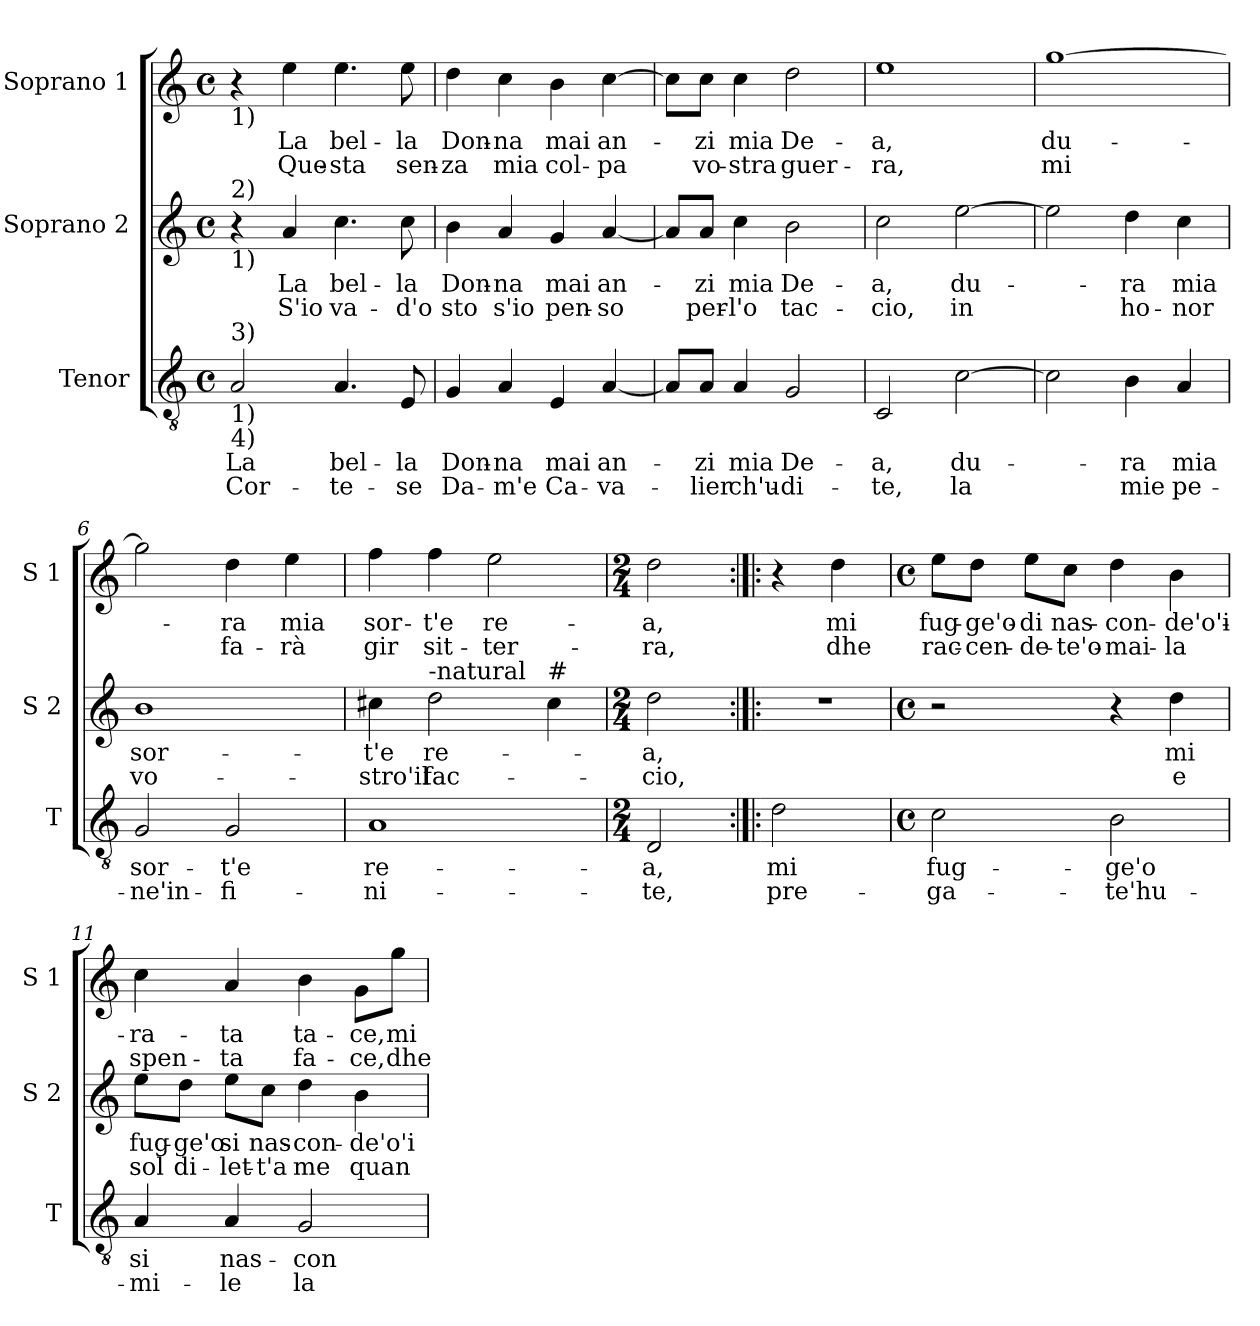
**kern	**text	**text	**kern	**text	**text	**kern	**text	**text
*part3	*part3	*part3	*part2	*part2	*part2	*part1	*part1	*part1
*staff3	*staff3	*staff3	*staff2	*staff2	*staff2	*staff1	*staff1	*staff1
*I"Tenor	*	*	*I"Soprano 2	*	*	*I"Soprano 1	*	*
*I'T	*	*	*I'S 2	*	*	*I'S 1	*	*
*clefGv2	*	*	*clefG2	*	*	*clefG2	*	*
*k[]	*	*	*k[]	*	*	*k[]	*	*
*C:	*	*	*C:	*	*	*C:	*	*
*M4/4	*	*	*M4/4	*	*	*M4/4	*	*
*met(c)	*	*	*met(c)	*	*	*met(c)	*	*
=1	=1	=1	=1	=1	=1	=1	=1	=1
!	!	!	!	!	!	!LO:TX:b:t=1)	!	!
!	!	!	!LO:TX:a:t=2)	!	!	!	!	!
!	!	!	!LO:TX:b:t=1)	!	!	!	!	!
!LO:TX:a:t=3)	!	!	!	!	!	!	!	!
!LO:TX:b:t=1)	!	!	!	!	!	!	!	!
!LO:TX:b:t=4)	!	!	!	!	!	!	!	!
!	!LO:LY:b	!LO:LY:b	!	!	!	!	!	!
2A/	La	Cor-	4r	.	.	4r	.	.
!	!	!	!	!LO:LY:b	!LO:LY:b	!	!LO:LY:b	!LO:LY:b
.	.	.	4a/	La	S'io	4ee\	La	Que-
!	!LO:LY:b	!LO:LY:b	!	!LO:LY:b	!LO:LY:b	!	!LO:LY:b	!LO:LY:b
4.A/	bel-	-te-	4.cc\	bel-	va-	4.ee\	bel-	-sta
!	!LO:LY:b	!LO:LY:b	!	!LO:LY:b	!LO:LY:b	!	!LO:LY:b	!LO:LY:b
8E/	-la	-se	8cc\	-la	-d'o	8ee\	-la	sen-
=2	=2	=2	=2	=2	=2	=2	=2	=2
!	!LO:LY:b	!LO:LY:b	!	!LO:LY:b	!LO:LY:b	!	!LO:LY:b	!LO:LY:b
4G/	Don-	Da-	4b\	Don-	sto	4dd\	Don-	-za
!	!LO:LY:b	!LO:LY:b	!	!LO:LY:b	!LO:LY:b	!	!LO:LY:b	!LO:LY:b
4A/	-na	-m'e	4a/	-na	s'io	4cc\	-na	mia
!	!LO:LY:b	!LO:LY:b	!	!LO:LY:b	!LO:LY:b	!	!LO:LY:b	!LO:LY:b
4E/	mai	Ca-	4g/	mai	pen-	4b\	mai	col-
!	!LO:LY:b	!LO:LY:b	!	!LO:LY:b	!LO:LY:b	!	!LO:LY:b	!LO:LY:b
[4A/	an-	-va-	[4a/	an-	-so	[4cc\	an-	-pa
=3	=3	=3	=3	=3	=3	=3	=3	=3
8A/L]	.	.	8a/L]	.	.	8cc\L]	.	.
!	!LO:LY:b	!LO:LY:b	!	!LO:LY:b	!LO:LY:b	!	!LO:LY:b	!LO:LY:b
8A/J	-zi	-lier	8a/J	-zi	per-	8cc\J	-zi	vo-
!	!LO:LY:b	!LO:LY:b	!	!LO:LY:b	!LO:LY:b	!	!LO:LY:b	!LO:LY:b
4A/	mia	ch'u-	4cc\	mia	-l'o	4cc\	mia	-stra
!	!LO:LY:b	!LO:LY:b	!	!LO:LY:b	!LO:LY:b	!	!LO:LY:b	!LO:LY:b
2G/	De-	-di-	2b\	De-	tac-	2dd\	De-	guer-
=4	=4	=4	=4	=4	=4	=4	=4	=4
!	!LO:LY:b	!LO:LY:b	!	!LO:LY:b	!LO:LY:b	!	!LO:LY:b	!LO:LY:b
2C/	-a,	-te,	2cc\	-a,	-cio,	1ee	-a,	-ra,
!	!LO:LY:b	!LO:LY:b	!	!LO:LY:b	!LO:LY:b	!	!	!
[2c\	du-	la	[2ee\	du-	in	.	.	.
=5	=5	=5	=5	=5	=5	=5	=5	=5
!	!	!	!	!	!	!	!LO:LY:b	!LO:LY:b
2c\]	.	.	2ee\]	.	.	[1gg	du-	mi
!	!LO:LY:b	!LO:LY:b	!	!LO:LY:b	!LO:LY:b	!	!	!
4B\	-ra	mie	4dd\	-ra	ho-	.	.	.
!	!LO:LY:b	!LO:LY:b	!	!LO:LY:b	!LO:LY:b	!	!	!
4A/	mia	pe-	4cc\	mia	-nor	.	.	.
!!LO:LB:g=z
=6	=6	=6	=6	=6	=6	=6	=6	=6
!	!LO:LY:b	!LO:LY:b	!	!LO:LY:b	!LO:LY:b	!	!	!
2G/	sor-	-ne'in-	1b	sor-	vo-	2gg\]	.	.
!	!LO:LY:b	!LO:LY:b	!	!	!	!	!LO:LY:b	!LO:LY:b
2G/	-t'e	-fi-	.	.	.	4dd\	-ra	fa-
!	!	!	!	!	!	!	!LO:LY:b	!LO:LY:b
.	.	.	.	.	.	4ee\	mia	-rà
=7	=7	=7	=7	=7	=7	=7	=7	=7
!	!LO:LY:b	!LO:LY:b	!	!LO:LY:b	!LO:LY:b	!	!LO:LY:b	!LO:LY:b
1A	re-	-ni-	4cc#X\	-t'e	-stro'il	4ff\	sor-	gir
!	!	!	!LO:TX:a:t=-natural	!	!	!	!	!
!	!	!	!	!LO:LY:b	!LO:LY:b	!	!LO:LY:b	!LO:LY:b
.	.	.	2dd\	re-	fac-	4ff\	-t'e	sit-
!	!	!	!	!	!	!	!LO:LY:b	!LO:LY:b
.	.	.	.	.	.	2ee\	re-	-ter-
!	!	!	!LO:TX:a:t=#	!	!	!	!	!
.	.	.	4cc#\	.	.	.	.	.
=8	=8	=8	=8	=8	=8	=8	=8	=8
*M2/4	*	*	*M2/4	*	*	*M2/4	*	*
!	!LO:LY:b	!LO:LY:b	!	!LO:LY:b	!LO:LY:b	!	!LO:LY:b	!LO:LY:b
2D/	-a,	-te,	2dd\	-a,	-cio,	2dd\	-a,	-ra,
=9:|!|:	=9:|!|:	=9:|!|:	=9:|!|:	=9:|!|:	=9:|!|:	=9:|!|:	=9:|!|:	=9:|!|:
!	!LO:LY:b	!LO:LY:b	!	!	!	!	!	!
2d\	mi	pre-	2r	.	.	4r	.	.
!	!	!	!	!	!	!	!LO:LY:b	!LO:LY:b
.	.	.	.	.	.	4dd\	mi	dhe
=10	=10	=10	=10	=10	=10	=10	=10	=10
*M4/4	*	*	*M4/4	*	*	*M4/4	*	*
*met(c)	*	*	*met(c)	*	*	*met(c)	*	*
!	!LO:LY:b	!LO:LY:b	!	!	!	!	!LO:LY:b	!LO:LY:b
2c\	fug-	-ga-	2r	.	.	8ee\L	fug-	rac-
!	!	!	!	!	!	!	!LO:LY:b	!LO:LY:b
.	.	.	.	.	.	8dd\J	-ge'o-	-cen-
!	!	!	!	!	!	!	!LO:LY:b	!LO:LY:b
.	.	.	.	.	.	8ee\L	-di	-de-
!	!	!	!	!	!	!	!LO:LY:b	!LO:LY:b
.	.	.	.	.	.	8cc\J	nas-	-te'o-
!	!LO:LY:b	!LO:LY:b	!	!	!	!	!LO:LY:b	!LO:LY:b
2B\	-ge'o	-te'hu-	4r	.	.	4dd\	-con-	-mai-
!	!	!	!	!LO:LY:b	!LO:LY:b	!	!LO:LY:b	!LO:LY:b
.	.	.	4dd\	mi	e	4b\	-de'o'i-	-la
!!LO:PB:g=z
=11	=11	=11	=11	=11	=11	=11	=11	=11
!	!LO:LY:b	!LO:LY:b	!	!LO:LY:b	!LO:LY:b	!	!LO:LY:b	!LO:LY:b
4A/	si	-mi-	8ee\L	fug-	sol	4cc\	-ra-	spen-
!	!	!	!	!LO:LY:b	!LO:LY:b	!	!	!
.	.	.	8dd\J	-ge'o	di-	.	.	.
!	!LO:LY:b	!LO:LY:b	!	!LO:LY:b	!LO:LY:b	!	!LO:LY:b	!LO:LY:b
4A/	nas-	-le	8ee\L	si	-let-	4a/	-ta	-ta
!	!	!	!	!LO:LY:b	!LO:LY:b	!	!	!
.	.	.	8cc\J	nas-	-t'a	.	.	.
!	!LO:LY:b	!LO:LY:b	!	!LO:LY:b	!LO:LY:b	!	!LO:LY:b	!LO:LY:b
2G/	-con-	la	4dd\	-con-	me	4b\	ta-	fa-
!	!	!	!	!LO:LY:b	!LO:LY:b	!	!LO:LY:b	!LO:LY:b
.	.	.	4b\	-de'o'i-	quan-	8g\L	-ce,	-ce,
!	!	!	!	!	!	!	!LO:LY:b	!LO:LY:b
.	.	.	.	.	.	8gg\J	mi	dhe
=	=	=	=	=	=	=	=	=
*-	*-	*-	*-	*-	*-	*-	*-	*-
